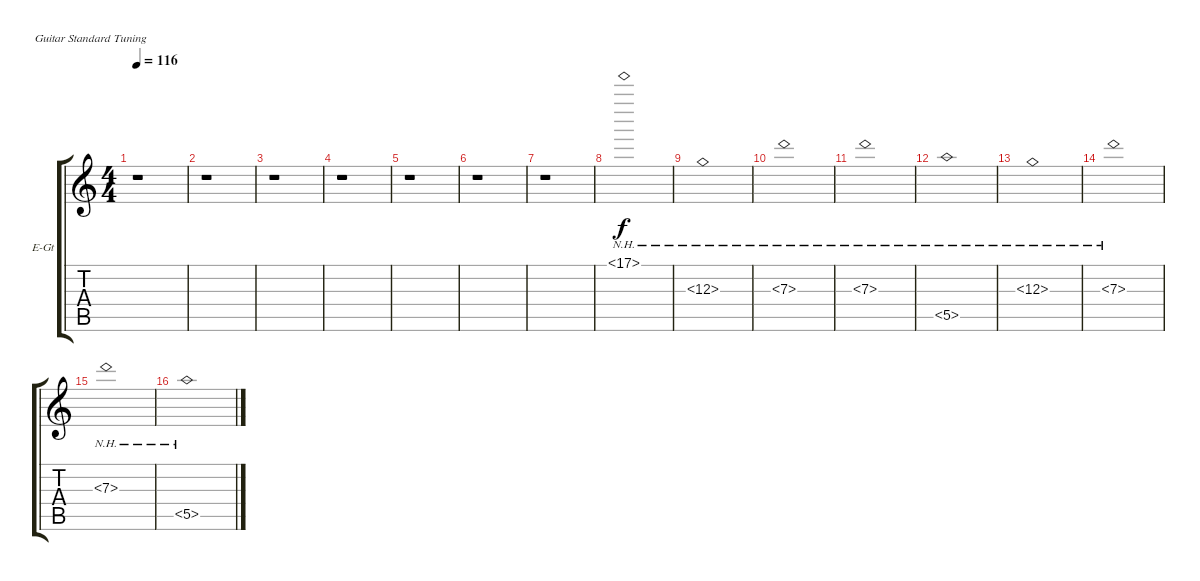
\bracketExtendMode groupsimilarinstruments
\firstSystemTrackNameOrientation horizontal
\otherSystemsTrackNameOrientation horizontal
\track ("Gtr. 2 (Quiet)" "E-Gt") {instrument distortionguitar}
\staff {score tabs}
\tuning (E4 B3 G3 D3 A2 E2)
\ts (4 4)
\tempo 116
\clef g2
\ks c
r.1{dy f} |
r.1 |
r.1 |
r.1 |
r.1 |
r.1 |
r.1 |
17.1{nh}.1 |
12.3{nh}.1 |
7.3{nh}.1 |
7.3{nh}.1 |
5.5{nh}.1 |
12.3{nh}.1 |
7.3{nh}.1 |
7.3{nh}.1 |
5.5{nh}.1
